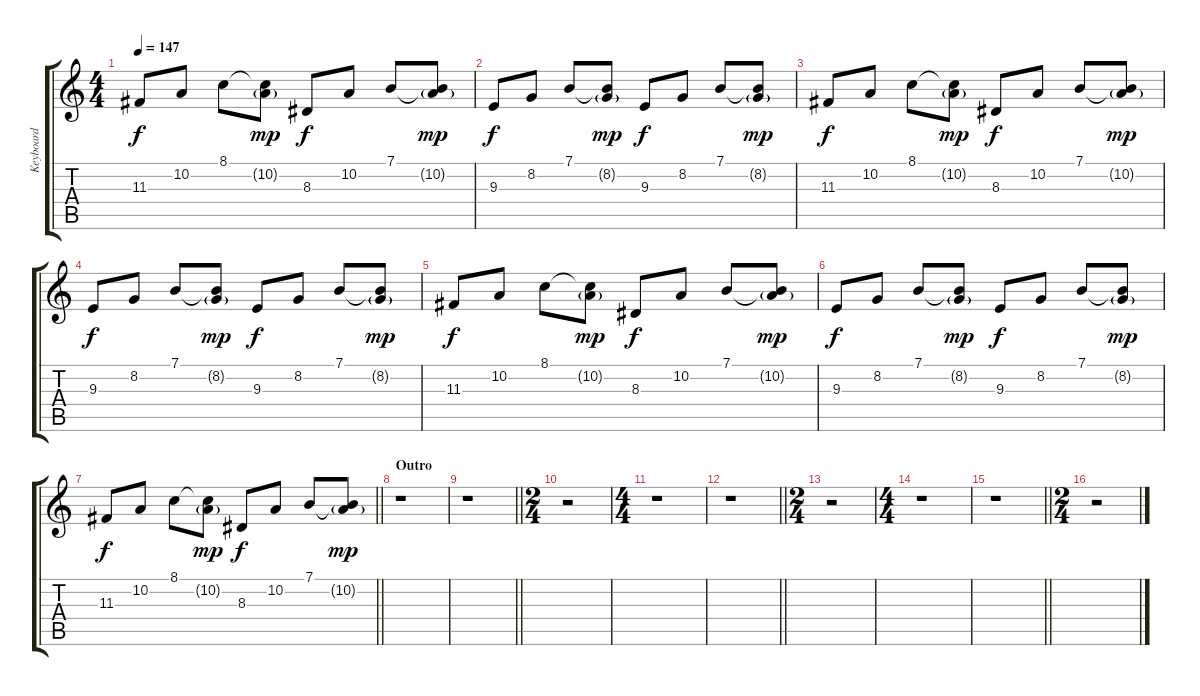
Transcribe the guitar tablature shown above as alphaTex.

\track ("Keyboard " "Keyboard ") {instrument pad1newage}
\staff {score tabs}
\tuning (E4 B3 G3 D3 A2 E2) {hide}
\ts (4 4)
\tempo 147
\clef g2
\ks c
11.3.8{dy f} 10.2.8 8.1.8 (8.1{t} 10.2{g}).8{dy mp} 8.3.8{dy f} 10.2.8 7.1.8 (7.1{t} 10.2{g}).8{dy mp} |
9.3.8{dy f} 8.2.8 7.1.8 (7.1{t} 8.2{g}).8{dy mp} 9.3.8{dy f} 8.2.8 7.1.8 (7.1{t} 8.2{g}).8{dy mp} |
11.3.8{dy f} 10.2.8 8.1.8 (8.1{t} 10.2{g}).8{dy mp} 8.3.8{dy f} 10.2.8 7.1.8 (7.1{t} 10.2{g}).8{dy mp} |
9.3.8{dy f} 8.2.8 7.1.8 (7.1{t} 8.2{g}).8{dy mp} 9.3.8{dy f} 8.2.8 7.1.8 (7.1{t} 8.2{g}).8{dy mp} |
11.3.8{dy f} 10.2.8 8.1.8 (8.1{t} 10.2{g}).8{dy mp} 8.3.8{dy f} 10.2.8 7.1.8 (7.1{t} 10.2{g}).8{dy mp} |
9.3.8{dy f} 8.2.8 7.1.8 (7.1{t} 8.2{g}).8{dy mp} 9.3.8{dy f} 8.2.8 7.1.8 (7.1{t} 8.2{g}).8{dy mp} |
\barLineRight lightlight
11.3.8{dy f} 10.2.8 8.1.8 (8.1{t} 10.2{g}).8{dy mp} 8.3.8{dy f} 10.2.8 7.1.8 (7.1{t} 10.2{g}).8{dy mp} |
\section ("" "Outro")
r.1 |
\barLineRight lightlight
r.1 |
\ts (2 4)
r.2 |
\ts (4 4)
r.1 |
\barLineRight lightlight
r.1 |
\ts (2 4)
r.2 |
\ts (4 4)
r.1 |
\barLineRight lightlight
r.1 |
\ts (2 4)
r.2
